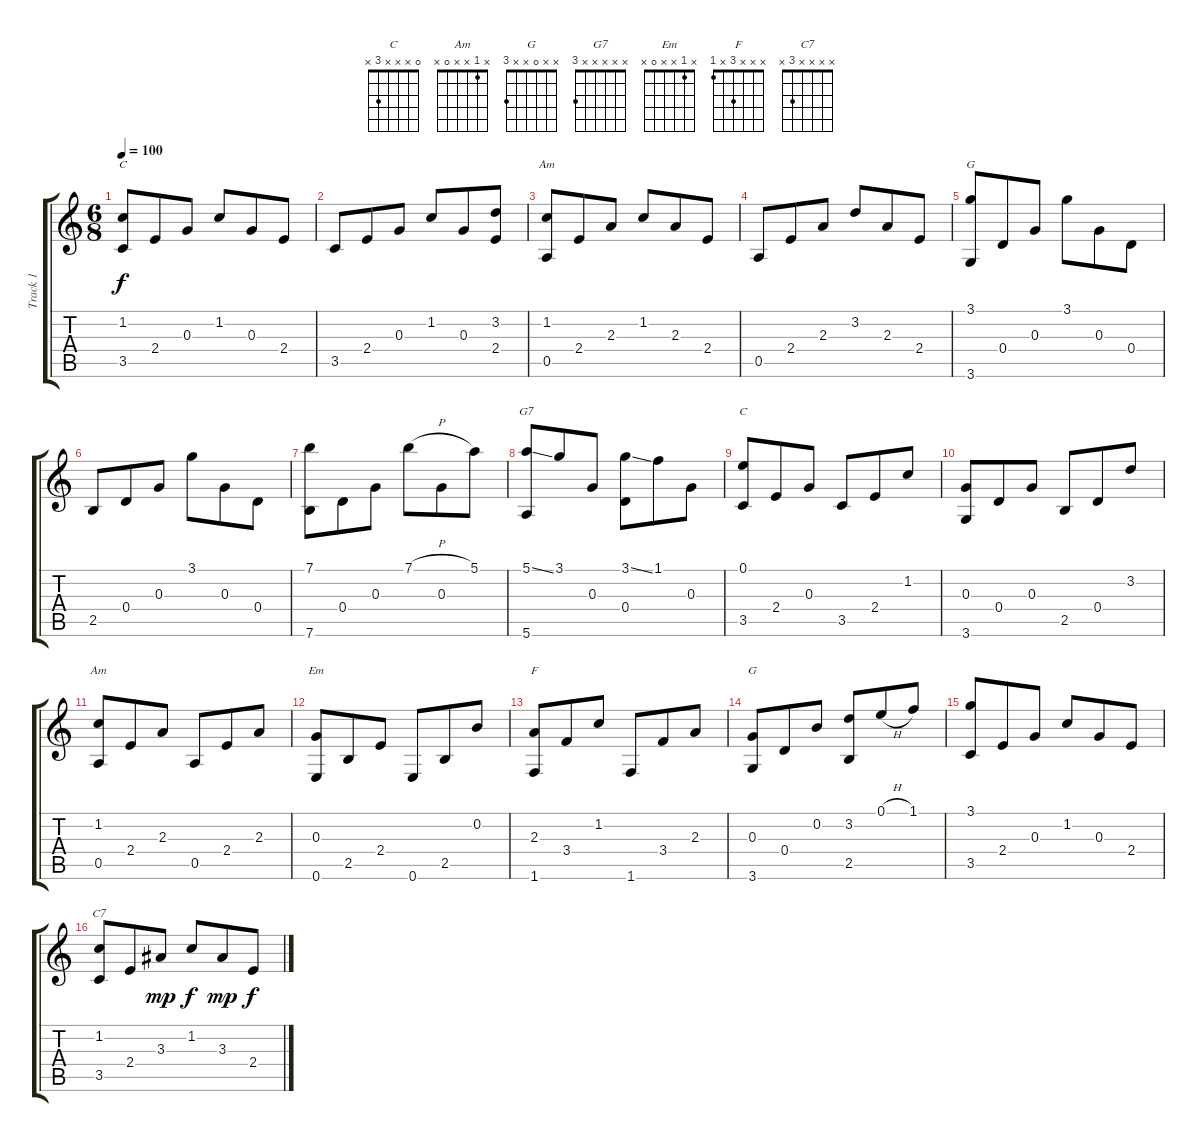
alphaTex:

\track ("Track 1" "Track 1") {instrument acousticguitarsteel}
\staff {score tabs}
\tuning (E4 B3 G3 D3 A2 E2) {hide}
\chord ("C" x x x x 3 x)
\chord ("Am" x x x x 0 x)
\chord ("G" x x x x x 3)
\chord ("G7" x x x x x 3)
\chord ("C" 0 x x x 3 x)
\chord ("Am" x 1 x x 0 x)
\chord ("Em" x 1 x x 0 x)
\chord ("F" x x x 3 x 1)
\chord ("G" x x 0 x x 3)
\chord ("C7" x x x x 3 x)
\ts (6 8)
\tempo 100
\clef g2
\ks c
(1.2 3.5).8{ch "C" dy f} 2.4.8 0.3.8 1.2.8 0.3.8 2.4.8 |
3.5.8 2.4.8 0.3.8 1.2.8 0.3.8 (3.2 2.4).8 |
(1.2 0.5).8{ch "Am"} 2.4.8 2.3.8 1.2.8 2.3.8 2.4.8 |
0.5.8 2.4.8 2.3.8 3.2.8 2.3.8 2.4.8 |
(3.1 3.6).8{ch "G"} 0.4.8 0.3.8 3.1.8 0.3.8 0.4.8 |
2.5.8 0.4.8 0.3.8 3.1.8 0.3.8 0.4.8 |
(7.1 7.6).8 0.4.8 0.3.8 7.1{h}.8 0.3.8 5.1.8 |
(5.1{ss} 5.6).8{ch "G7"} 3.1.8 0.3.8 (3.1{ss} 0.4).8 1.1.8 0.3.8 |
(0.1 3.5).8{ch "C"} 2.4.8 0.3.8 3.5.8 2.4.8 1.2.8 |
(0.3 3.6).8 0.4.8 0.3.8 2.5.8 0.4.8 3.2.8 |
(1.2 0.5).8{ch "Am"} 2.4.8 2.3.8 0.5.8 2.4.8 2.3.8 |
(0.3 0.6).8{ch "Em"} 2.5.8 2.4.8 0.6.8 2.5.8 0.2.8 |
(2.3 1.6).8{ch "F"} 3.4.8 1.2.8 1.6.8 3.4.8 2.3.8 |
(0.3 3.6).8{ch "G"} 0.4.8 0.2.8 (3.2 2.5).8 0.1{h}.8 1.1.8 |
(3.1 3.5).8 2.4.8 0.3.8 1.2.8 0.3.8 2.4.8 |
(1.2 3.5).8{ch "C7"} 2.4.8 3.3.8{dy mp} 1.2.8{dy f} 3.3.8{dy mp} 2.4.8{dy f}
